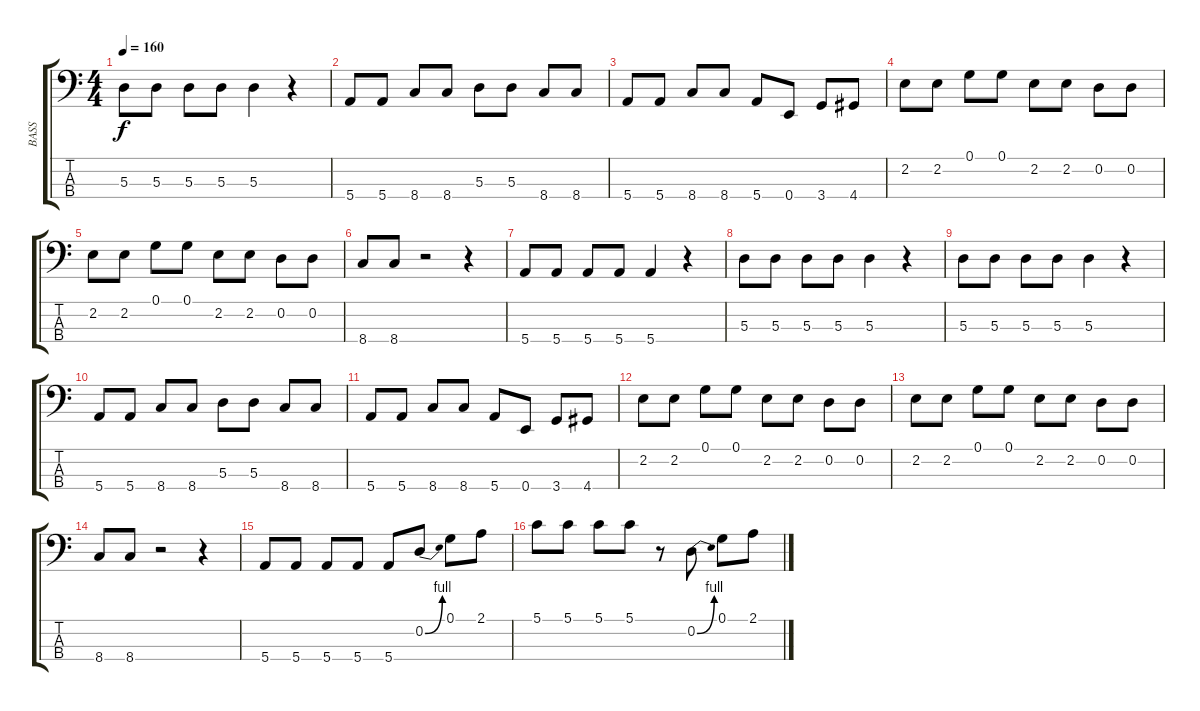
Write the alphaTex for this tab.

\track ("BASS" "BASS") {instrument electricbasspick}
\staff {score tabs}
\tuning (G2 D2 A1 E1) {hide}
\ts (4 4)
\tempo 160
\clef f4
\ks c
5.3.8{dy f} 5.3.8 5.3.8 5.3.8 5.3.4 r.4 |
5.4.8 5.4.8 8.4.8 8.4.8 5.3.8 5.3.8 8.4.8 8.4.8 |
5.4.8 5.4.8 8.4.8 8.4.8 5.4.8 0.4.8 3.4.8 4.4.8 |
2.2.8 2.2.8 0.1.8 0.1.8 2.2.8 2.2.8 0.2.8 0.2.8 |
2.2.8 2.2.8 0.1.8 0.1.8 2.2.8 2.2.8 0.2.8 0.2.8 |
8.4.8 8.4.8 r.2 r.4 |
5.4.8 5.4.8 5.4.8 5.4.8 5.4.4 r.4 |
5.3.8 5.3.8 5.3.8 5.3.8 5.3.4 r.4 |
5.3.8 5.3.8 5.3.8 5.3.8 5.3.4 r.4 |
5.4.8 5.4.8 8.4.8 8.4.8 5.3.8 5.3.8 8.4.8 8.4.8 |
5.4.8 5.4.8 8.4.8 8.4.8 5.4.8 0.4.8 3.4.8 4.4.8 |
2.2.8 2.2.8 0.1.8 0.1.8 2.2.8 2.2.8 0.2.8 0.2.8 |
2.2.8 2.2.8 0.1.8 0.1.8 2.2.8 2.2.8 0.2.8 0.2.8 |
8.4.8 8.4.8 r.2 r.4 |
5.4.8 5.4.8 5.4.8 5.4.8 5.4.8 0.2{be (bend 0 0 60 4)}.8 0.1.8 2.1.8 |
5.1.8 5.1.8 5.1.8 5.1.8 r.8 0.2{be (bend 0 0 60 4)}.8 0.1.8 2.1.8
